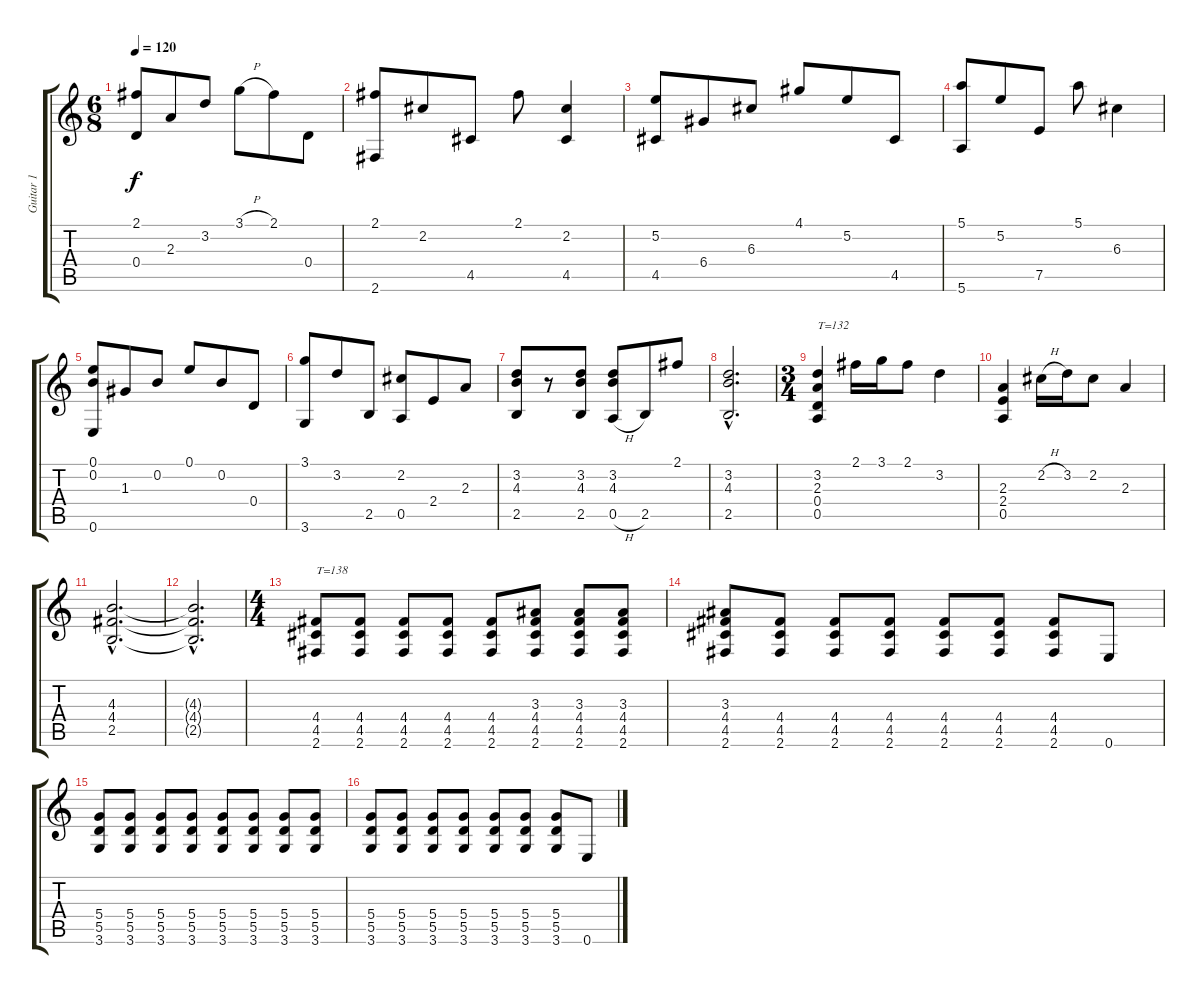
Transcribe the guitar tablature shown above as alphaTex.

\track ("Guitar 1" "Guitar 1") {instrument acousticguitarnylon}
\staff {score tabs}
\tuning (E4 B3 G3 D3 A2 E2) {hide}
\ts (6 8)
\tempo 120
\clef g2
\ks c
(2.1 0.4).8{dy f} 2.3.8 3.2.8 3.1{h}.8 2.1.8 0.4.8 |
(2.1 2.6).8 2.2.8 4.5.8 2.1.8 (2.2 4.5).4 |
(5.2 4.5).8 6.4.8 6.3.8 4.1.8 5.2.8 4.5.8 |
(5.1 5.6).8 5.2.8 7.5.8 5.1.8 6.3.4 |
(0.1 0.2 0.6).8 1.3.8 0.2.8 0.1.8 0.2.8 0.4.8 |
(3.1 3.6).8 3.2.8 2.5.8 (2.2 0.5).8 2.4.8 2.3.8 |
(3.2 4.3 2.5).8 r.8 (3.2 4.3 2.5).8 (3.2 4.3 0.5{h}).8 2.5.8 2.1.8 |
(3.2{hac} 4.3{hac} 2.5{hac}).2{d} |
\ts (3 4)
(3.2 2.3 0.4 0.5).4{txt "T=132"} 2.1.16 3.1.16 2.1.8 3.2.4 |
(2.3 2.4 0.5).4 2.2{h}.16 3.2.16 2.2.8 2.3.4 |
(4.3{hac} 4.4{hac} 2.5{hac}).2{d} |
(4.3{hac t} 4.4{hac t} 2.5{hac t}).2{d} |
\ts (4 4)
(4.4 4.5 2.6).8{txt "T=138"} (4.4 4.5 2.6).8 (4.4 4.5 2.6).8 (4.4 4.5 2.6).8 (4.4 4.5 2.6).8 (3.3 4.4 4.5 2.6).8 (3.3 4.4 4.5 2.6).8 (3.3 4.4 4.5 2.6).8 |
(3.3 4.4 4.5 2.6).8 (4.4 4.5 2.6).8 (4.4 4.5 2.6).8 (4.4 4.5 2.6).8 (4.4 4.5 2.6).8 (4.4 4.5 2.6).8 (4.4 4.5 2.6).8 0.6.8 |
(5.4 5.5 3.6).8 (5.4 5.5 3.6).8 (5.4 5.5 3.6).8 (5.4 5.5 3.6).8 (5.4 5.5 3.6).8 (5.4 5.5 3.6).8 (5.4 5.5 3.6).8 (5.4 5.5 3.6).8 |
(5.4 5.5 3.6).8 (5.4 5.5 3.6).8 (5.4 5.5 3.6).8 (5.4 5.5 3.6).8 (5.4 5.5 3.6).8 (5.4 5.5 3.6).8 (5.4 5.5 3.6).8 0.6.8
